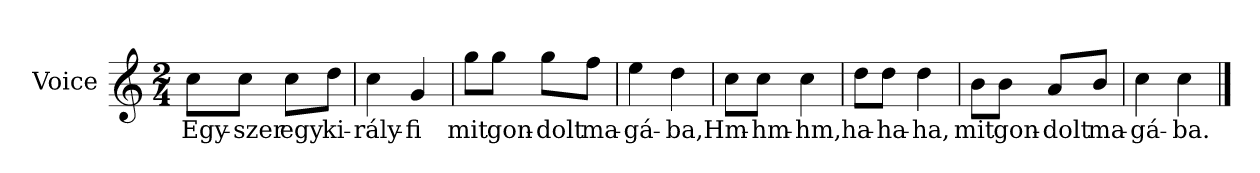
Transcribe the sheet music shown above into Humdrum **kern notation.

**kern	**text
*part1	*part1
*staff1	*staff1
*I"Voice	*
*clefG2	*
*k[]	*
*C:	*
*M2/4	*
=1	=1
8cc\L	Egy-
8cc\J	-szer
8cc\L	egy
8dd\J	ki-
=2	=2
4cc\	-rály-
4g/	-fi
=3	=3
8gg\L	mit
8gg\J	gon-
8gg\L	-dolt
8ff\J	ma-
=4	=4
4ee\	-gá-
4dd\	-ba,
=5	=5
8cc\L	Hm-
8cc\J	-hm-
4cc\	-hm,
=6	=6
8dd\L	ha-
8dd\J	-ha-
4dd\	-ha,
!!LO:LB:g=z
=7	=7
8b\L	mit
8b\J	gon-
8a/L	-dolt
8b/J	ma-
=8	=8
4cc\	-gá-
4cc\	-ba.
==	==
*-	*-
